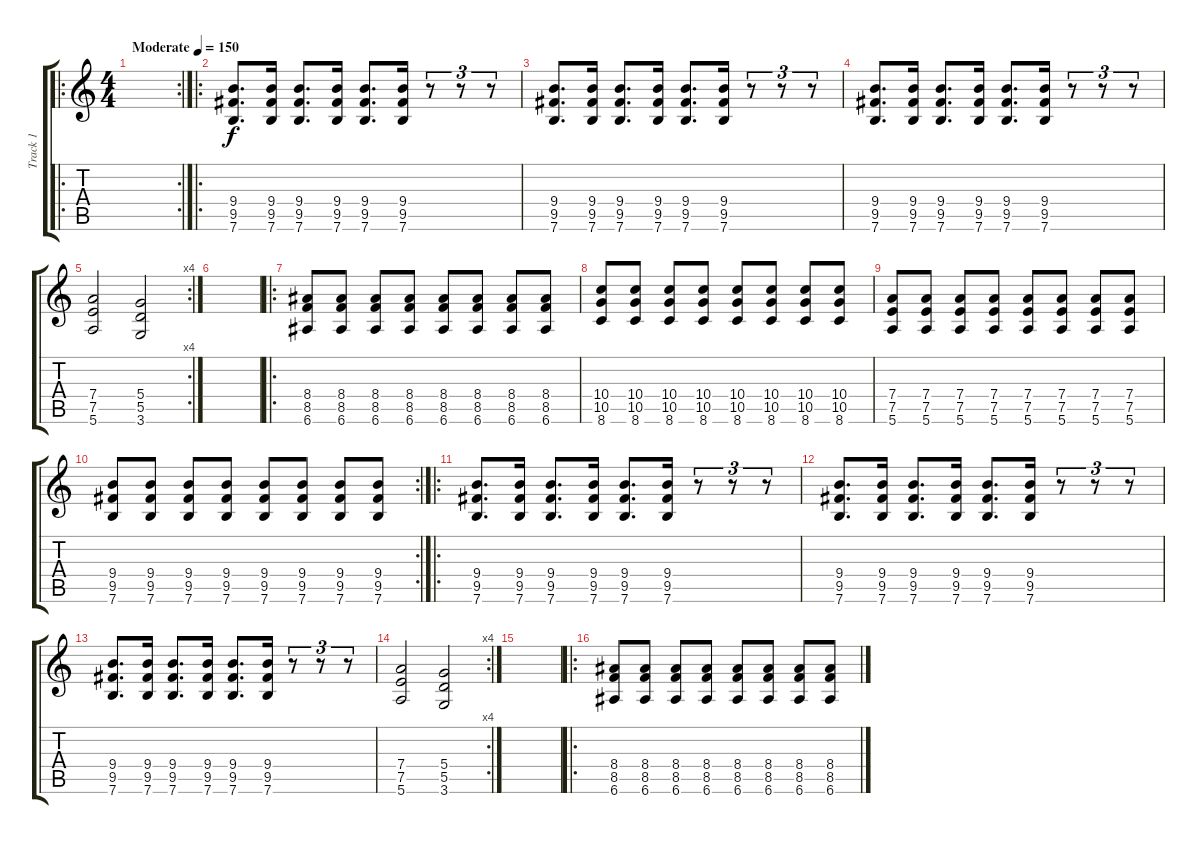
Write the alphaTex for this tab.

\track ("Track 1" "Track 1") {instrument distortionguitar}
\staff {score tabs}
\tuning (E4 B3 G3 D3 A2 E2) {hide}
\ro
\rc 2
\ts (4 4)
\tempo (150 "Moderate")
\clef g2
\ks c
|
\ro
(9.4 9.5 7.6).8{d} (9.4 9.5 7.6).16 (9.4 9.5 7.6).8{d} (9.4 9.5 7.6).16 (9.4 9.5 7.6).8{d} (9.4 9.5 7.6).16 r.8{tu (3 2)} r.8{tu (3 2)} r.8{tu (3 2)} |
(9.4 9.5 7.6).8{d} (9.4 9.5 7.6).16 (9.4 9.5 7.6).8{d} (9.4 9.5 7.6).16 (9.4 9.5 7.6).8{d} (9.4 9.5 7.6).16 r.8{tu (3 2)} r.8{tu (3 2)} r.8{tu (3 2)} |
(9.4 9.5 7.6).8{d} (9.4 9.5 7.6).16 (9.4 9.5 7.6).8{d} (9.4 9.5 7.6).16 (9.4 9.5 7.6).8{d} (9.4 9.5 7.6).16 r.8{tu (3 2)} r.8{tu (3 2)} r.8{tu (3 2)} |
\rc 4
(7.4 7.5 5.6).2 (5.4 5.5 3.6).2 |
|
\ro
(8.4 8.5 6.6).8 (8.4 8.5 6.6).8 (8.4 8.5 6.6).8 (8.4 8.5 6.6).8 (8.4 8.5 6.6).8 (8.4 8.5 6.6).8 (8.4 8.5 6.6).8 (8.4 8.5 6.6).8 |
(10.4 10.5 8.6).8 (10.4 10.5 8.6).8 (10.4 10.5 8.6).8 (10.4 10.5 8.6).8 (10.4 10.5 8.6).8 (10.4 10.5 8.6).8 (10.4 10.5 8.6).8 (10.4 10.5 8.6).8 |
(7.4 7.5 5.6).8 (7.4 7.5 5.6).8 (7.4 7.5 5.6).8 (7.4 7.5 5.6).8 (7.4 7.5 5.6).8 (7.4 7.5 5.6).8 (7.4 7.5 5.6).8 (7.4 7.5 5.6).8 |
\rc 2
(9.4 9.5 7.6).8 (9.4 9.5 7.6).8 (9.4 9.5 7.6).8 (9.4 9.5 7.6).8 (9.4 9.5 7.6).8 (9.4 9.5 7.6).8 (9.4 9.5 7.6).8 (9.4 9.5 7.6).8 |
\ro
(9.4 9.5 7.6).8{d} (9.4 9.5 7.6).16 (9.4 9.5 7.6).8{d} (9.4 9.5 7.6).16 (9.4 9.5 7.6).8{d} (9.4 9.5 7.6).16 r.8{tu (3 2)} r.8{tu (3 2)} r.8{tu (3 2)} |
(9.4 9.5 7.6).8{d} (9.4 9.5 7.6).16 (9.4 9.5 7.6).8{d} (9.4 9.5 7.6).16 (9.4 9.5 7.6).8{d} (9.4 9.5 7.6).16 r.8{tu (3 2)} r.8{tu (3 2)} r.8{tu (3 2)} |
(9.4 9.5 7.6).8{d} (9.4 9.5 7.6).16 (9.4 9.5 7.6).8{d} (9.4 9.5 7.6).16 (9.4 9.5 7.6).8{d} (9.4 9.5 7.6).16 r.8{tu (3 2)} r.8{tu (3 2)} r.8{tu (3 2)} |
\rc 4
(7.4 7.5 5.6).2 (5.4 5.5 3.6).2 |
|
\ro
(8.4 8.5 6.6).8 (8.4 8.5 6.6).8 (8.4 8.5 6.6).8 (8.4 8.5 6.6).8 (8.4 8.5 6.6).8 (8.4 8.5 6.6).8 (8.4 8.5 6.6).8 (8.4 8.5 6.6).8
